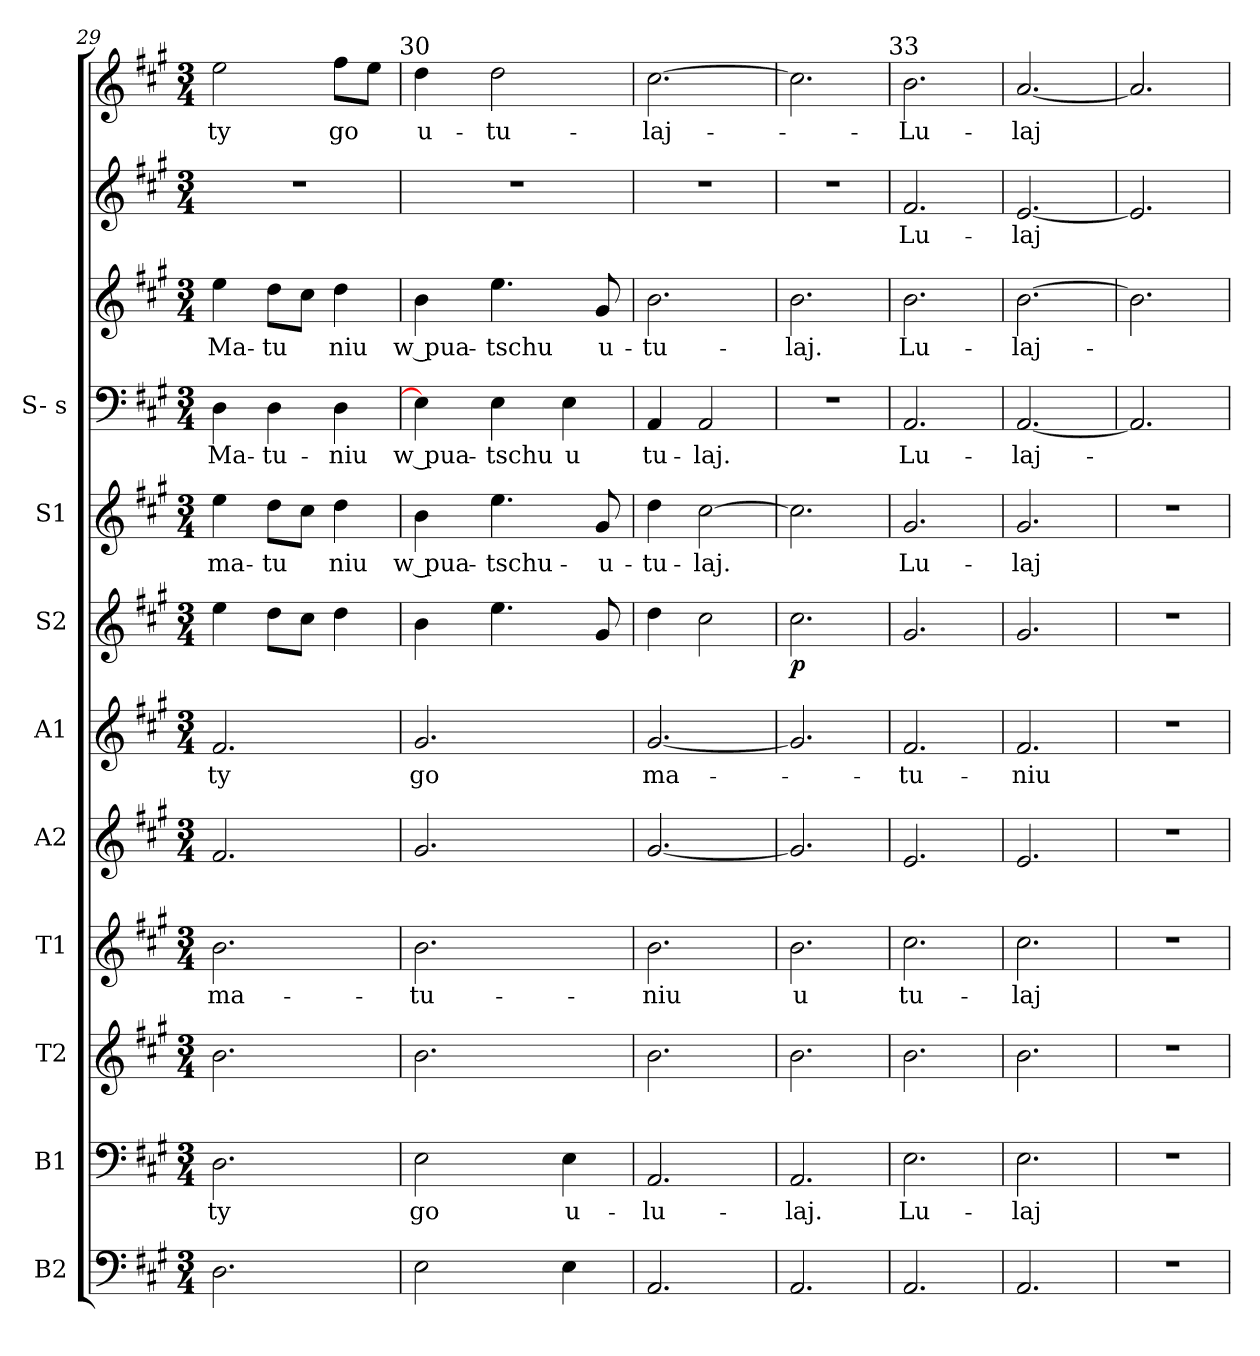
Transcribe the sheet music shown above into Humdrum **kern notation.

**kern	**kern	**text	**kern	**kern	**text	**kern	**kern	**text	**kern	**dynam	**kern	**text	**kern	**text	**kern	**text	**kern	**text	**kern	**text
*part9	*part8	*part8	*part7	*part6	*part6	*part5	*part4	*part4	*part3	*part3	*part2	*part2	*part1	*part1	*part1	*part1	*part1	*part1	*part1	*part1
*staff12	*staff11	*staff11	*staff10	*staff9	*staff9	*staff8	*staff7	*staff7	*staff6	*staff6	*staff5	*staff5	*staff4	*staff4	*staff3	*staff3	*staff2	*staff2	*staff1	*staff1
*I"B2	*I"B1	*	*I"T2	*I"T1	*	*I"A2	*I"A1	*	*I"S2	*	*I"S1	*	*I"S- s	*	*	*	*	*	*	*
*I'B2	*I'B1	*	*I'T2	*I'T1	*	*I'A2	*I'A1	*	*I'S2	*	*I'S1	*	*I'S- s	*	*	*	*	*	*	*
*clefF4	*clefF4	*	*clefG2	*clefG2	*	*clefG2	*clefG2	*	*clefG2	*	*clefG2	*	*clefF4	*	*clefG2	*	*clefG2	*	*clefG2	*
*k[f#c#g#]	*k[f#c#g#]	*	*k[f#c#g#]	*k[f#c#g#]	*	*k[f#c#g#]	*k[f#c#g#]	*	*k[f#c#g#]	*	*k[f#c#g#]	*	*k[f#c#g#]	*	*k[f#c#g#]	*	*k[f#c#g#]	*	*k[f#c#g#]	*
*A:	*A:	*	*A:	*A:	*	*A:	*A:	*	*A:	*	*A:	*	*A:	*	*A:	*	*A:	*	*A:	*
*M3/4	*M3/4	*	*M3/4	*M3/4	*	*M3/4	*M3/4	*	*M3/4	*	*M3/4	*	*M3/4	*	*M3/4	*	*M3/4	*	*M3/4	*
=29	=29	=29	=29	=29	=29	=29	=29	=29	=29	=29	=29	=29	=29	=29	=29	=29	=29	=29	=29	=29
!	!	!LO:LY:b	!	!	!LO:LY:b	!	!	!LO:LY:b	!	!	!	!LO:LY:b	!	!LO:LY:b	!	!LO:LY:b	!LO:N:vis=1	!	!	!LO:LY:b
2.D	2.D	ty	2.b	2.b	ma-	2.f#	2.f#	ty	4ee	.	4ee	ma-	4D	Ma-	4ee	Ma-	2.r	.	2ee	ty
!	!	!	!	!	!	!	!	!	!	!	!	!LO:LY:b	!	!LO:LY:b	!	!LO:LY:b	!	!	!	!
.	.	.	.	.	.	.	.	.	8ddL	.	8ddL	-tu	4D	-tu-	8ddL	-tu	.	.	.	.
.	.	.	.	.	.	.	.	.	8cc#J	.	8cc#J	.	.	.	8cc#J	.	.	.	.	.
!	!	!	!	!	!	!	!	!	!	!	!	!LO:LY:b	!	!LO:LY:b	!	!LO:LY:b	!	!	!	!LO:LY:b
.	.	.	.	.	.	.	.	.	4dd	.	4dd	niu	4D	-niu	4dd	niu	.	.	8ff#L	go
.	.	.	.	.	.	.	.	.	.	.	.	.	.	.	.	.	.	.	8eeJ	.
=30	=30	=30	=30	=30	=30	=30	=30	=30	=30	=30	=30	=30	=30	=30	=30	=30	=30	=30	=30	=30
!	!	!	!	!	!	!	!	!	!	!	!	!	!	!	!	!	!	!	!LO:TX:a:cj:t=30	!
!	!	!LO:LY:b	!	!	!LO:LY:b	!	!	!LO:LY:b	!	!	!	!LO:LY:b	!	!LO:LY:b	!	!LO:LY:b	!LO:N:vis=1	!	!	!LO:LY:b
2E	2E	go	2.b	2.b	-tu-	2.g#	2.g#	go	4b	.	4b	w pua-	4E]	-w pua-	4b	-w pua-	2.r	.	4dd	u-
!	!	!	!	!	!	!	!	!	!	!	!	!LO:LY:b	!	!LO:LY:b	!	!LO:LY:b	!	!	!	!LO:LY:b
.	.	.	.	.	.	.	.	.	4.ee	.	4.ee	-tschu-	4E	-tschu	4.ee	-tschu	.	.	2dd	-tu-
!	!	!LO:LY:b	!	!	!	!	!	!	!	!	!	!	!	!LO:LY:b	!	!	!	!	!	!
4E	4E	u-	.	.	.	.	.	.	.	.	.	.	4E	u	.	.	.	.	.	.
!	!	!	!	!	!	!	!	!	!	!	!	!LO:LY:b	!	!	!	!LO:LY:b	!	!	!	!
.	.	.	.	.	.	.	.	.	8g#	.	8g#	-u-	.	.	8g#	u-	.	.	.	.
=31	=31	=31	=31	=31	=31	=31	=31	=31	=31	=31	=31	=31	=31	=31	=31	=31	=31	=31	=31	=31
!	!	!LO:LY:b	!	!	!LO:LY:b	!	!	!LO:LY:b	!	!	!	!LO:LY:b	!	!LO:LY:b	!	!LO:LY:b	!LO:N:vis=1	!	!	!LO:LY:b
2.AA	2.AA	-lu-	2.b	2.b	-niu	[2.g#	[2.g#	ma-	4dd	.	4dd	-tu-	4AA	-tu-	2.b	-tu-	2.r	.	[2.cc#	laj-
!	!	!	!	!	!	!	!	!	!	!	!	!LO:LY:b	!	!LO:LY:b	!	!	!	!	!	!
.	.	.	.	.	.	.	.	.	2cc#	.	[2cc#	-laj.	2AA	-laj.	.	.	.	.	.	.
=32	=32	=32	=32	=32	=32	=32	=32	=32	=32	=32	=32	=32	=32	=32	=32	=32	=32	=32	=32	=32
!	!	!LO:LY:b	!	!	!LO:LY:b	!	!	!	!	!LO:DY:b	!	!	!LO:N:vis=1	!	!	!LO:LY:b	!LO:N:vis=1	!	!	!
2.AA	2.AA	-laj.	2.b	2.b	u	2.g#]	2.g#]	.	2.cc#	p	2.cc#]	.	2.r	.	2.b	laj.	2.r	.	2.cc#]	.
=33	=33	=33	=33	=33	=33	=33	=33	=33	=33	=33	=33	=33	=33	=33	=33	=33	=33	=33	=33	=33
!	!	!	!	!	!	!	!	!	!	!	!	!	!	!	!	!	!	!	!LO:TX:a:cj:t=33	!
!	!	!LO:LY:b	!	!	!LO:LY:b	!	!	!LO:LY:b	!	!	!	!LO:LY:b	!	!LO:LY:b	!	!LO:LY:b	!	!LO:LY:b	!	!LO:LY:b
2.AA	2.E	Lu-	2.b	2.cc#	tu-	2.e	2.f#	-tu--	2.g#	.	2.g#	Lu-	2.AA	-Lu-	2.b	-Lu-	2.f#	-Lu-	2.b	Lu-
=34	=34	=34	=34	=34	=34	=34	=34	=34	=34	=34	=34	=34	=34	=34	=34	=34	=34	=34	=34	=34
!	!	!LO:LY:b	!	!	!LO:LY:b	!	!	!LO:LY:b	!	!	!	!LO:LY:b	!	!LO:LY:b	!	!LO:LY:b	!	!LO:LY:b	!	!LO:LY:b
2.AA	2.E	-laj	2.b	2.cc#	-laj	2.e	2.f#	-niu	2.g#	.	2.g#	-laj	[2.AA	-laj-	[2.b	laj-	[2.e	laj	[2.a	-laj
=35	=35	=35	=35	=35	=35	=35	=35	=35	=35	=35	=35	=35	=35	=35	=35	=35	=35	=35	=35	=35
!LO:N:vis=1	!LO:N:vis=1	!	!LO:N:vis=1	!LO:N:vis=1	!	!LO:N:vis=1	!LO:N:vis=1	!	!LO:N:vis=1	!	!LO:N:vis=1	!	!	!	!	!	!	!	!	!
2.r	2.r	.	2.r	2.r	.	2.r	2.r	.	2.r	.	2.r	.	2.AA]	.	2.b]	.	2.e]	.	2.a]	.
=	=	=	=	=	=	=	=	=	=	=	=	=	=	=	=	=	=	=	=	=
*-	*-	*-	*-	*-	*-	*-	*-	*-	*-	*-	*-	*-	*-	*-	*-	*-	*-	*-	*-	*-
